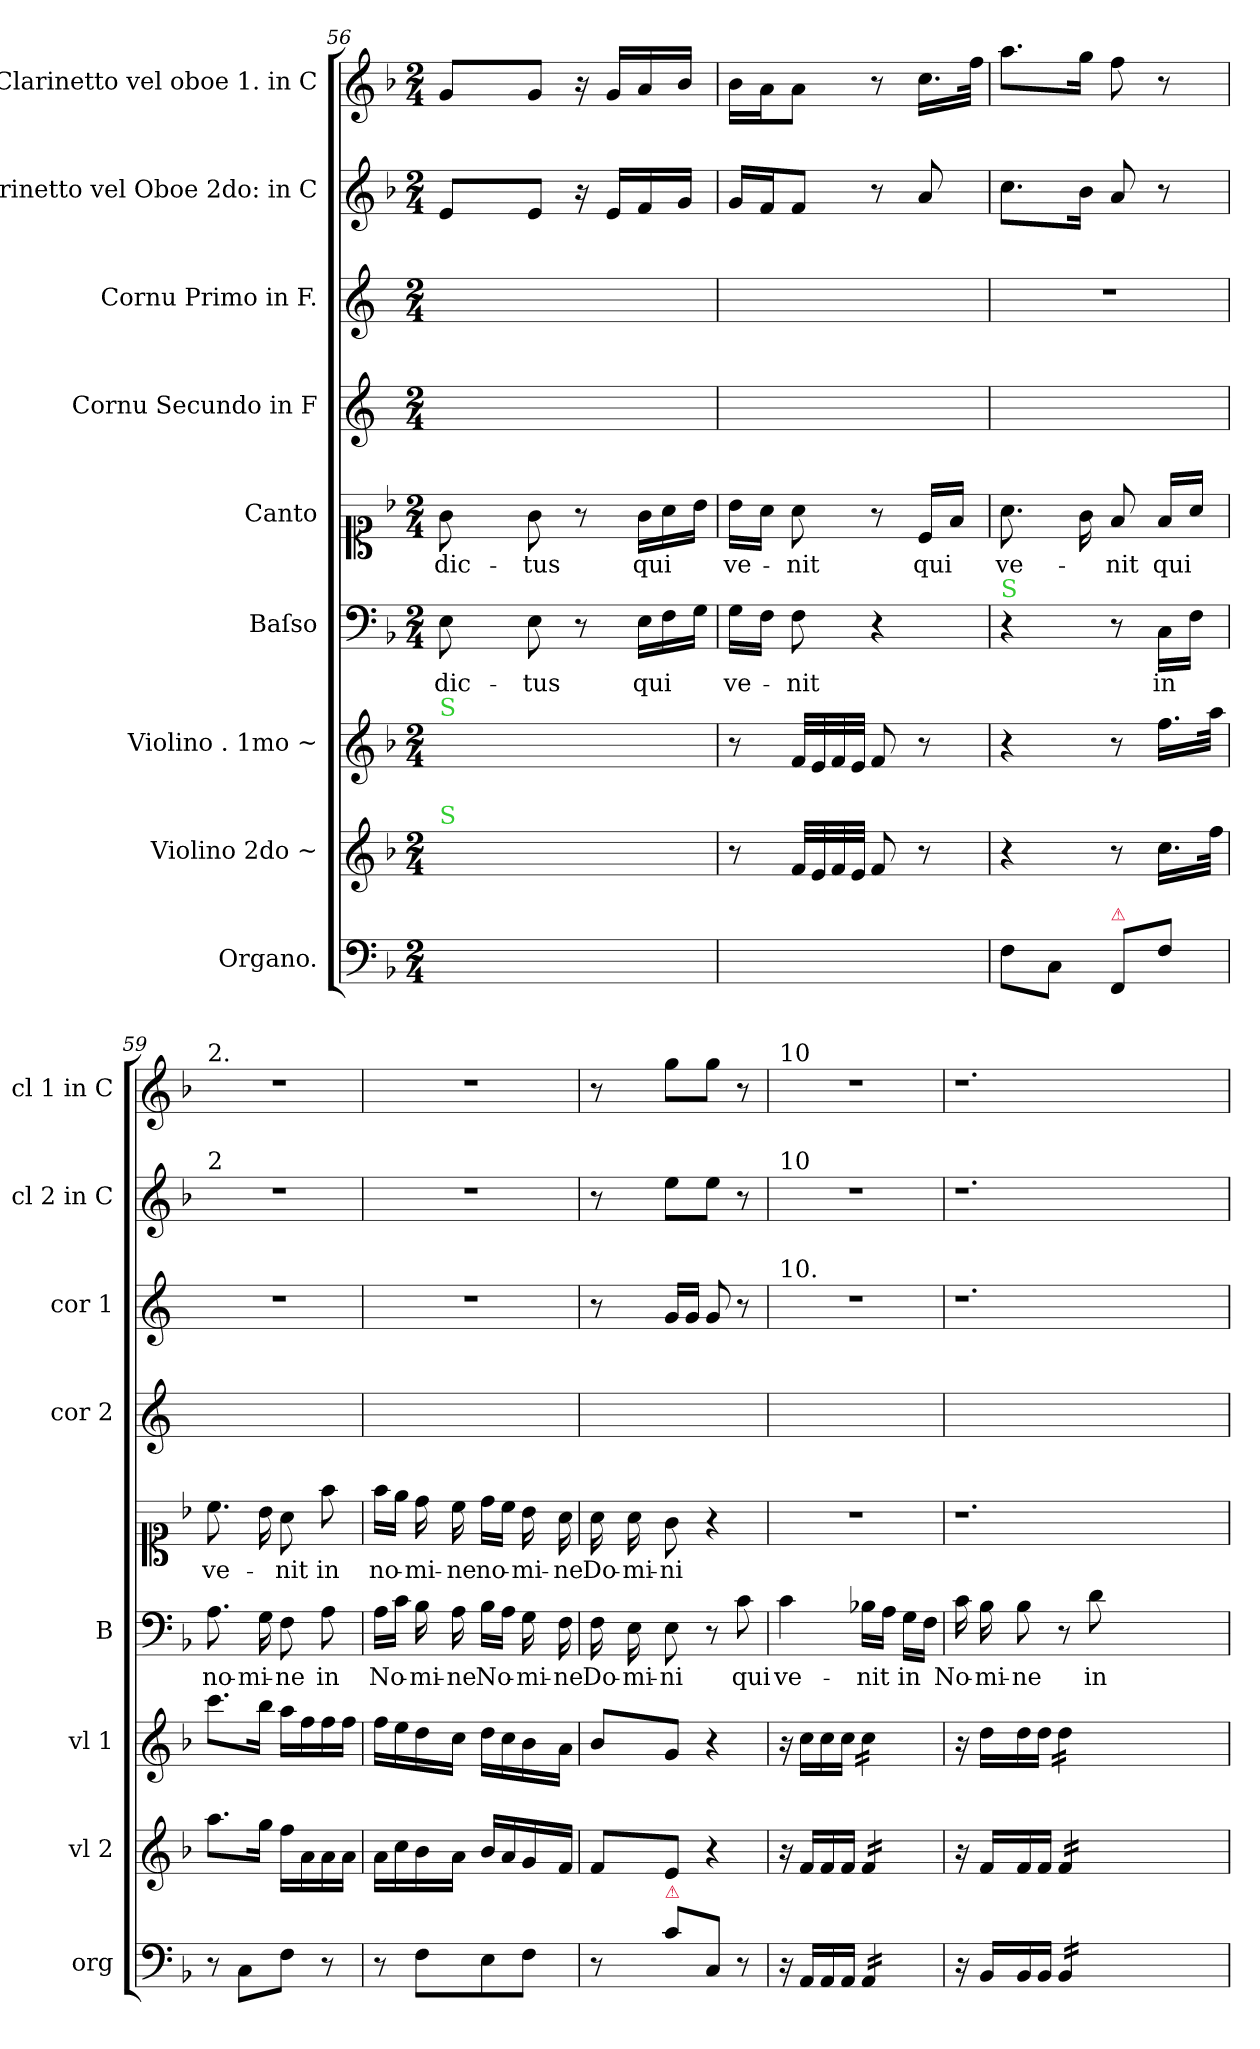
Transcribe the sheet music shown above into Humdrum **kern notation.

**kern	**kern	**kern	**kern	**text	**kern	**text	**kern	**kern	**kern	**kern
*part9	*part8	*part7	*part6	*part6	*part5	*part5	*part4	*part3	*part2	*part1
*staff9	*staff8	*staff7	*staff6	*staff6	*staff5	*staff5	*staff4	*staff3	*staff2	*staff1
*I"Organo.	*I"Violino 2do ~	*I"Violino . 1mo ~	*I"Baſso	*	*I"Canto	*	*I"Cornu Secundo in F	*I"Cornu Primo in F.	*I"Clarinetto vel Oboe 2do: in C	*I"Clarinetto vel oboe 1. in C
*I'org	*I'vl 2	*I'vl 1	*I'B	*	*	*	*I'cor 2	*I'cor 1	*I'cl 2 in C	*I'cl 1 in C
*clefF4	*clefG2	*clefG2	*clefF4	*	*clefC1	*	*clefG2	*clefG2	*clefG2	*clefG2
*	*	*	*	*	*	*	*ITrd4c7	*ITrd4c7	*	*
*k[b-]	*k[b-]	*k[b-]	*k[b-]	*	*k[b-]	*	*k[b-]	*k[b-]	*k[b-]	*k[b-]
*F:	*F:	*F:	*F:	*	*F:	*	*F:	*F:	*F:	*F:
*M2/4	*M2/4	*M2/4	*M2/4	*	*M2/4	*	*M2/4	*M2/4	*M2/4	*M2/4
=56	=56	=56	=56	=56	=56	=56	=56	=56	=56	=56
!	!	!LO:TX:a:color=limegreen:t=S	!	!	!	!	!	!	!	!
!	!LO:TX:a:color=limegreen:t=S	!	!	!	!	!	!	!	!	!
2ryy	32c/LLLyy	32c/LLLyy	8E\	-dic-	8g\	-dic-	2ryy	2ryy	8e/L	8g/L
.	32Bn/yy	32Bn/yy	.	.	.	.	.	.	.	.
.	32c/yy	32c/yy	.	.	.	.	.	.	.	.
.	32B/JJyy	32B/JJyy	.	.	.	.	.	.	.	.
.	8c/Jyy	8c/Jyy	8E\	-tus	8g\	-tus	.	.	8e/J	8g/J
.	4ryy	4ryy	8r	.	8r	.	.	.	16r	16r
.	.	.	.	.	.	.	.	.	16e/LL	16g/LL
*	*	*	*Xtuplet	*	*Xtuplet	*	*	*	*	*
.	.	.	24E\LL	qui	24g\LL	qui	.	.	16f/	16a/
.	.	.	24F\	.	24a\	.	.	.	.	.
.	.	.	.	.	.	.	.	.	16g/JJ	16b-/JJ
.	.	.	24G\JJ	.	24b-\JJ	.	.	.	.	.
=57	=57	=57	=57	=57	=57	=57	=57	=57	=57	=57
2ryy	8r	8r	16G\LL	ve-	16b-\LL	ve-	2ryy	2ryy	16g/LL	16b-\LL
.	.	.	16F\JJ	.	16a\JJ	.	.	.	16f/J	16a\J
.	32f/LLL	32f/LLL	8F\	-nit	8a\	-nit	.	.	8f/J	8a\J
.	32e/	32e/	.	.	.	.	.	.	.	.
.	32f/	32f/	.	.	.	.	.	.	.	.
.	32e/JJJ	32e/JJJ	.	.	.	.	.	.	.	.
.	8f/	8f/	4r	.	8r	.	.	.	8r	8r
.	8r	8r	.	.	16c/LL	qui	.	.	8a/	16.cc\LL
.	.	.	.	.	16f/JJ	.	.	.	.	.
.	.	.	.	.	.	.	.	.	.	32ff\JJk
=58	=58	=58	=58	=58	=58	=58	=58	=58	=58	=58
!	!	!	!LO:TX:a:color=limegreen:t=S	!	!	!	!	!	!	!
8F\L	4r	4r	4r	.	8.a\	ve-	2ryy	2r	8.cc\L	8.aa\L
8C\J	.	.	.	.	.	.	.	.	.	.
.	.	.	.	.	16g\	.	.	.	16b-\Jk	16gg\Jk
!LO:TX:a:color=crimson:t=⚠	!	!	!	!	!	!	!	!	!	!
8FF/L	8r	8r	8r	.	8f/	-nit	.	.	8a/	8ff\
8F\J	16.cc\LL	16.ff\LL	16C\LL	in	16f/LL	qui	.	.	8r	8r
.	.	.	16F\JJ	.	16a/JJ	.	.	.	.	.
.	32ff\JJk	32aa\JJk	.	.	.	.	.	.	.	.
=59	=59	=59	=59	=59	=59	=59	=59	=59	=59	=59
!	!	!	!	!	!	!	!	!	!	!LO:TX:a:t=2.
!	!	!	!	!	!	!	!	!	!LO:TX:a:t=2	!
8r	8.aa\L	8.ccc\L	8.A\	no-	8.cc\	ve-	2ryy	2r	2r	2r
8C\L	.	.	.	.	.	.	.	.	.	.
.	16gg\Jk	16bb-\Jk	16G\	-mi-	16b-\	.	.	.	.	.
8F\J	16ff\LL	16aa\LL	8F\	-ne	8a\	-nit	.	.	.	.
.	16a\	16ff\	.	.	.	.	.	.	.	.
8r	16a\	16ff\	8A\	in	8ff\	in	.	.	.	.
.	16a\JJ	16ff\JJ	.	.	.	.	.	.	.	.
=60	=60	=60	=60	=60	=60	=60	=60	=60	=60	=60
8r	16a\LL	16ff\LL	16A\LL	No-	16ff\LL	no-	2ryy	2r	2r	2r
.	16cc\	16ee\	16c\JJ	.	16ee\JJ	.	.	.	.	.
8F\L	16b-\	16dd\	16B-\	-mi-	16dd\	-mi-	.	.	.	.
.	16a\JJ	16cc\JJ	16A\	-ne	16cc\	-ne	.	.	.	.
8E\	16b-/LL	16dd\LL	16B-\LL	No-	16dd\LL	no-	.	.	.	.
.	16a/	16cc\	16A\JJ	.	16cc\JJ	.	.	.	.	.
8F\J	16g/	16b-\	16G\	-mi-	16b-\	-mi-	.	.	.	.
.	16f/JJ	16a\JJ	16F\	-ne	16a\	-ne	.	.	.	.
=61	=61	=61	=61	=61	=61	=61	=61	=61	=61	=61
8r	8f/L	8b-/L	16F\	Do-	16a\	Do-	2ryy	8r	8r	8r
.	.	.	16E\	-mi-	16a\	-mi-	.	.	.	.
!LO:TX:a:color=crimson:t=⚠	!	!	!	!	!	!	!	!	!	!
8c\L	8e/J	8g/J	8E\	-ni	8g\	-ni	.	16c/LL	8ee\L	8gg\L
.	.	.	.	.	.	.	.	16c/JJ	.	.
8C/J	4r	4r	8r	.	4r	.	.	8c/	8ee\J	8gg\J
8r	.	.	8c\	qui	.	.	.	8r	8r	8r
=62	=62	=62	=62	=62	=62	=62	=62	=62	=62	=62
!	!	!	!	!	!	!	!	!	!	!LO:TX:a:t=10
!	!	!	!	!	!	!	!	!	!LO:TX:a:t=10	!
!	!	!	!	!	!	!	!	!LO:TX:a:t=10.	!	!
16r	16r	16r	4c\	ve-	2r	.	2ryy	2r	2r	2r
16AA/LL	16f/LL	16cc\LL	.	.	.	.	.	.	.	.
16AA/	16f/	16cc\	.	.	.	.	.	.	.	.
16AA/JJ	16f/JJ	16cc\JJ	.	.	.	.	.	.	.	.
*tremolo	*	*	*	*	*	*	*	*	*	*
*	*tremolo	*	*	*	*	*	*	*	*	*
*	*	*tremolo	*	*	*	*	*	*	*	*
16AA/LL	16f/LL	16cc\LL	16B-X\LL	-nit	.	.	.	.	.	.
16AA/	16f/	16cc\	16A\JJ	.	.	.	.	.	.	.
16AA/	16f/	16cc\	16G\LL	in	.	.	.	.	.	.
16AA/JJ	16f/JJ	16cc\JJ	16F\JJ	.	.	.	.	.	.	.
*	*	*Xtremolo	*	*	*	*	*	*	*	*
*	*Xtremolo	*	*	*	*	*	*	*	*	*
*Xtremolo	*	*	*	*	*	*	*	*	*	*
=63	=63	=63	=63	=63	=63	=63	=63	=63	=63	=63
16r	16r	16r	16c\	No-	1.r	.	2ryy	1.r	1.r	1.r
16BB-/LL	16f/LL	16dd\LL	16B-\	-mi-	.	.	.	.	.	.
16BB-/	16f/	16dd\	8B-\	-ne	.	.	.	.	.	.
16BB-/JJ	16f/JJ	16dd\JJ	.	.	.	.	.	.	.	.
*tremolo	*	*	*	*	*	*	*	*	*	*
*	*tremolo	*	*	*	*	*	*	*	*	*
*	*	*tremolo	*	*	*	*	*	*	*	*
16BB-/LL	16f/LL	16dd\LL	8r	.	.	.	.	.	.	.
16BB-/	16f/	16dd\	.	.	.	.	.	.	.	.
16BB-/	16f/	16dd\	8d\	in	.	.	.	.	.	.
16BB-/JJ	16f/JJ	16dd\JJ	.	.	.	.	.	.	.	.
*	*	*Xtremolo	*	*	*	*	*	*	*	*
*	*Xtremolo	*	*	*	*	*	*	*	*	*
*Xtremolo	*	*	*	*	*	*	*	*	*	*
1ryy	1ryy	1ryy	1ryy	.	.	.	1ryy	.	.	.
=	=	=	=	=	=	=	=	=	=	=
*-	*-	*-	*-	*-	*-	*-	*-	*-	*-	*-
